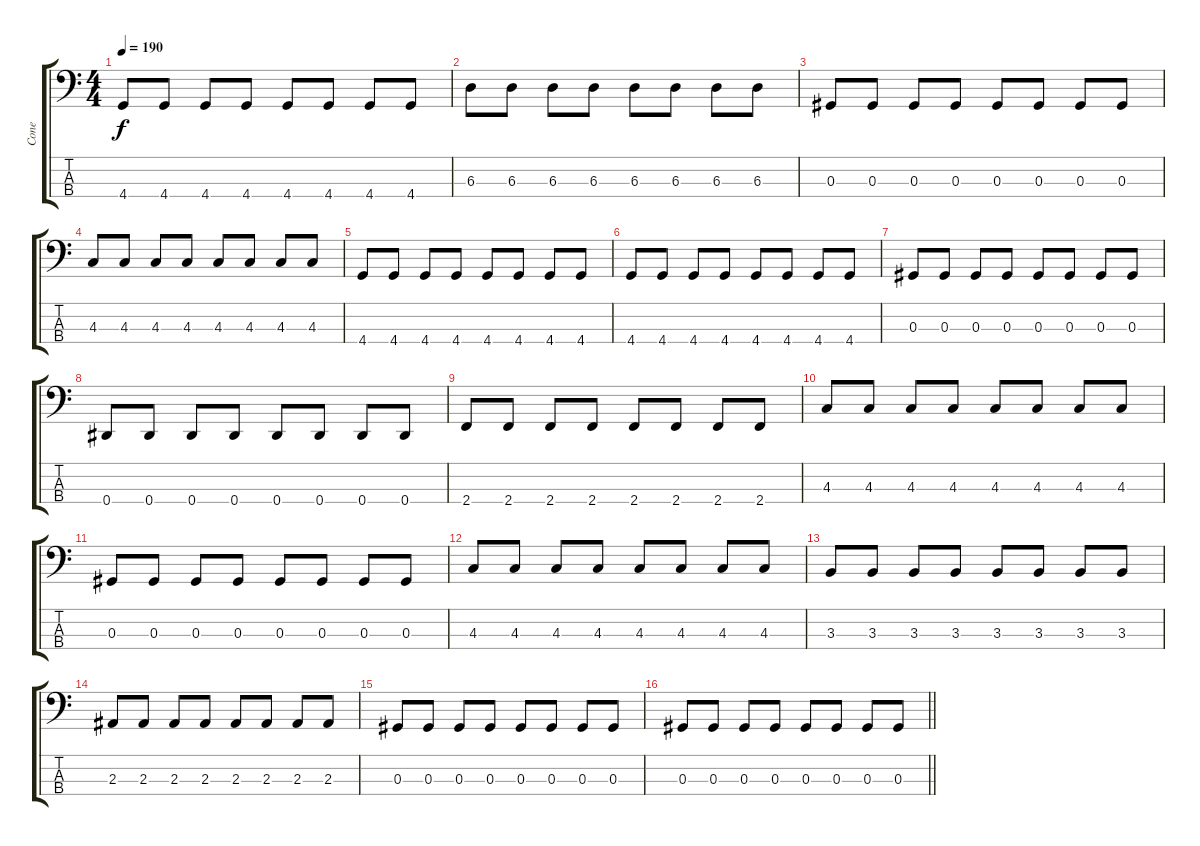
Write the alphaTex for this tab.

\track ("Cone" "Cone") {instrument electricbassfinger}
\staff {score tabs}
\tuning (Gb2 Db2 Ab1 Eb1) {hide}
\ts (4 4)
\tempo 190
\clef f4
\ks c
4.4.8{dy f} 4.4.8 4.4.8 4.4.8 4.4.8 4.4.8 4.4.8 4.4.8 |
6.3.8 6.3.8 6.3.8 6.3.8 6.3.8 6.3.8 6.3.8 6.3.8 |
0.3.8 0.3.8 0.3.8 0.3.8 0.3.8 0.3.8 0.3.8 0.3.8 |
4.3.8 4.3.8 4.3.8 4.3.8 4.3.8 4.3.8 4.3.8 4.3.8 |
4.4.8 4.4.8 4.4.8 4.4.8 4.4.8 4.4.8 4.4.8 4.4.8 |
4.4.8 4.4.8 4.4.8 4.4.8 4.4.8 4.4.8 4.4.8 4.4.8 |
0.3.8 0.3.8 0.3.8 0.3.8 0.3.8 0.3.8 0.3.8 0.3.8 |
0.4.8 0.4.8 0.4.8 0.4.8 0.4.8 0.4.8 0.4.8 0.4.8 |
2.4.8 2.4.8 2.4.8 2.4.8 2.4.8 2.4.8 2.4.8 2.4.8 |
4.3.8 4.3.8 4.3.8 4.3.8 4.3.8 4.3.8 4.3.8 4.3.8 |
0.3.8 0.3.8 0.3.8 0.3.8 0.3.8 0.3.8 0.3.8 0.3.8 |
4.3.8 4.3.8 4.3.8 4.3.8 4.3.8 4.3.8 4.3.8 4.3.8 |
3.3.8 3.3.8 3.3.8 3.3.8 3.3.8 3.3.8 3.3.8 3.3.8 |
2.3.8 2.3.8 2.3.8 2.3.8 2.3.8 2.3.8 2.3.8 2.3.8 |
0.3.8 0.3.8 0.3.8 0.3.8 0.3.8 0.3.8 0.3.8 0.3.8 |
\barLineRight lightlight
0.3.8 0.3.8 0.3.8 0.3.8 0.3.8 0.3.8 0.3.8 0.3.8
